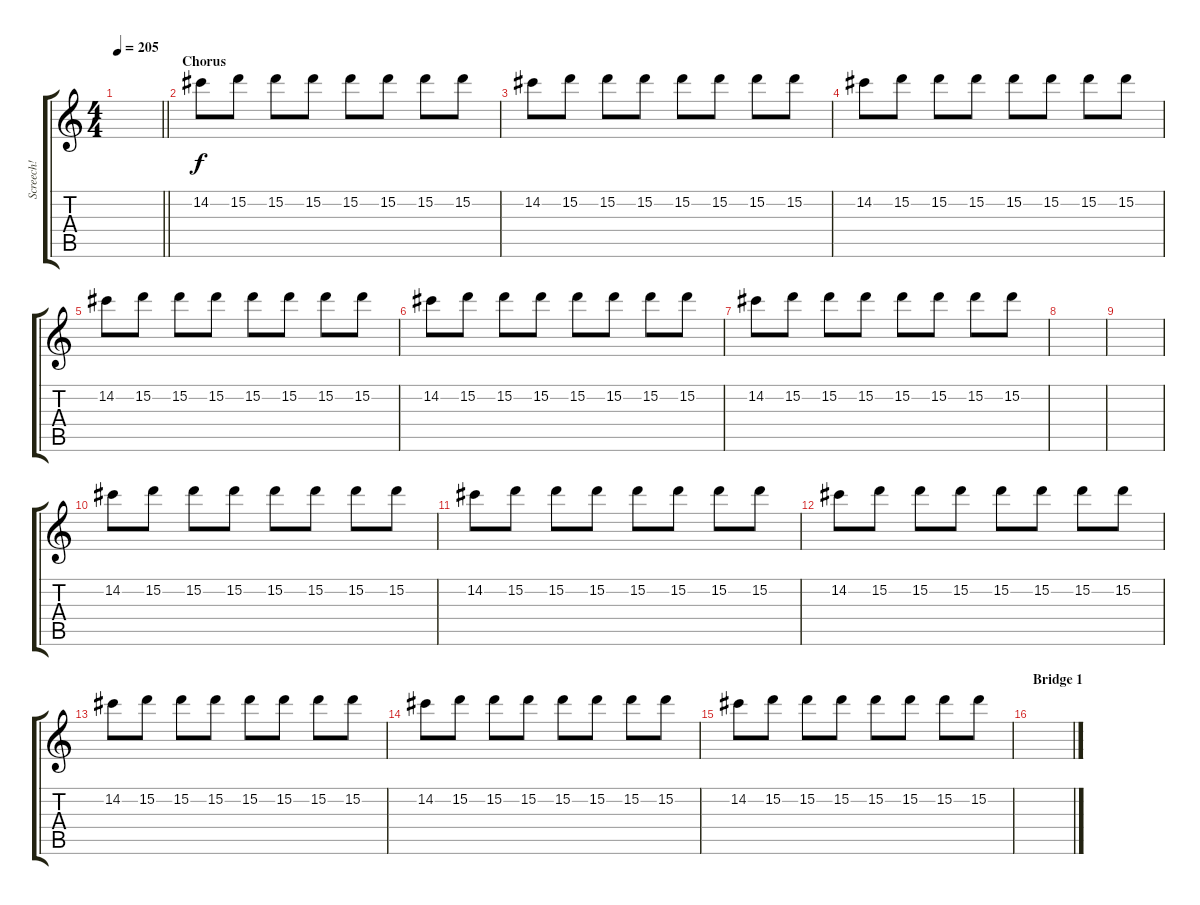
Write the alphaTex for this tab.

\track ("Screech!" "Screech!") {instrument distortionguitar}
\staff {score tabs}
\tuning (E4 B3 G3 D3 A2 E2) {hide}
\ts (4 4)
\tempo 205
\clef g2
\barLineRight lightlight
\ks c
|
\section ("" "Chorus")
14.2.8 15.2.8 15.2.8 15.2.8 15.2.8 15.2.8 15.2.8 15.2.8 |
14.2.8 15.2.8 15.2.8 15.2.8 15.2.8 15.2.8 15.2.8 15.2.8 |
14.2.8 15.2.8 15.2.8 15.2.8 15.2.8 15.2.8 15.2.8 15.2.8 |
14.2.8 15.2.8 15.2.8 15.2.8 15.2.8 15.2.8 15.2.8 15.2.8 |
14.2.8 15.2.8 15.2.8 15.2.8 15.2.8 15.2.8 15.2.8 15.2.8 |
14.2.8 15.2.8 15.2.8 15.2.8 15.2.8 15.2.8 15.2.8 15.2.8 |
|
|
14.2.8 15.2.8 15.2.8 15.2.8 15.2.8 15.2.8 15.2.8 15.2.8 |
14.2.8 15.2.8 15.2.8 15.2.8 15.2.8 15.2.8 15.2.8 15.2.8 |
14.2.8 15.2.8 15.2.8 15.2.8 15.2.8 15.2.8 15.2.8 15.2.8 |
14.2.8 15.2.8 15.2.8 15.2.8 15.2.8 15.2.8 15.2.8 15.2.8 |
14.2.8 15.2.8 15.2.8 15.2.8 15.2.8 15.2.8 15.2.8 15.2.8 |
14.2.8 15.2.8 15.2.8 15.2.8 15.2.8 15.2.8 15.2.8 15.2.8 |
\section ("" "Bridge 1")
